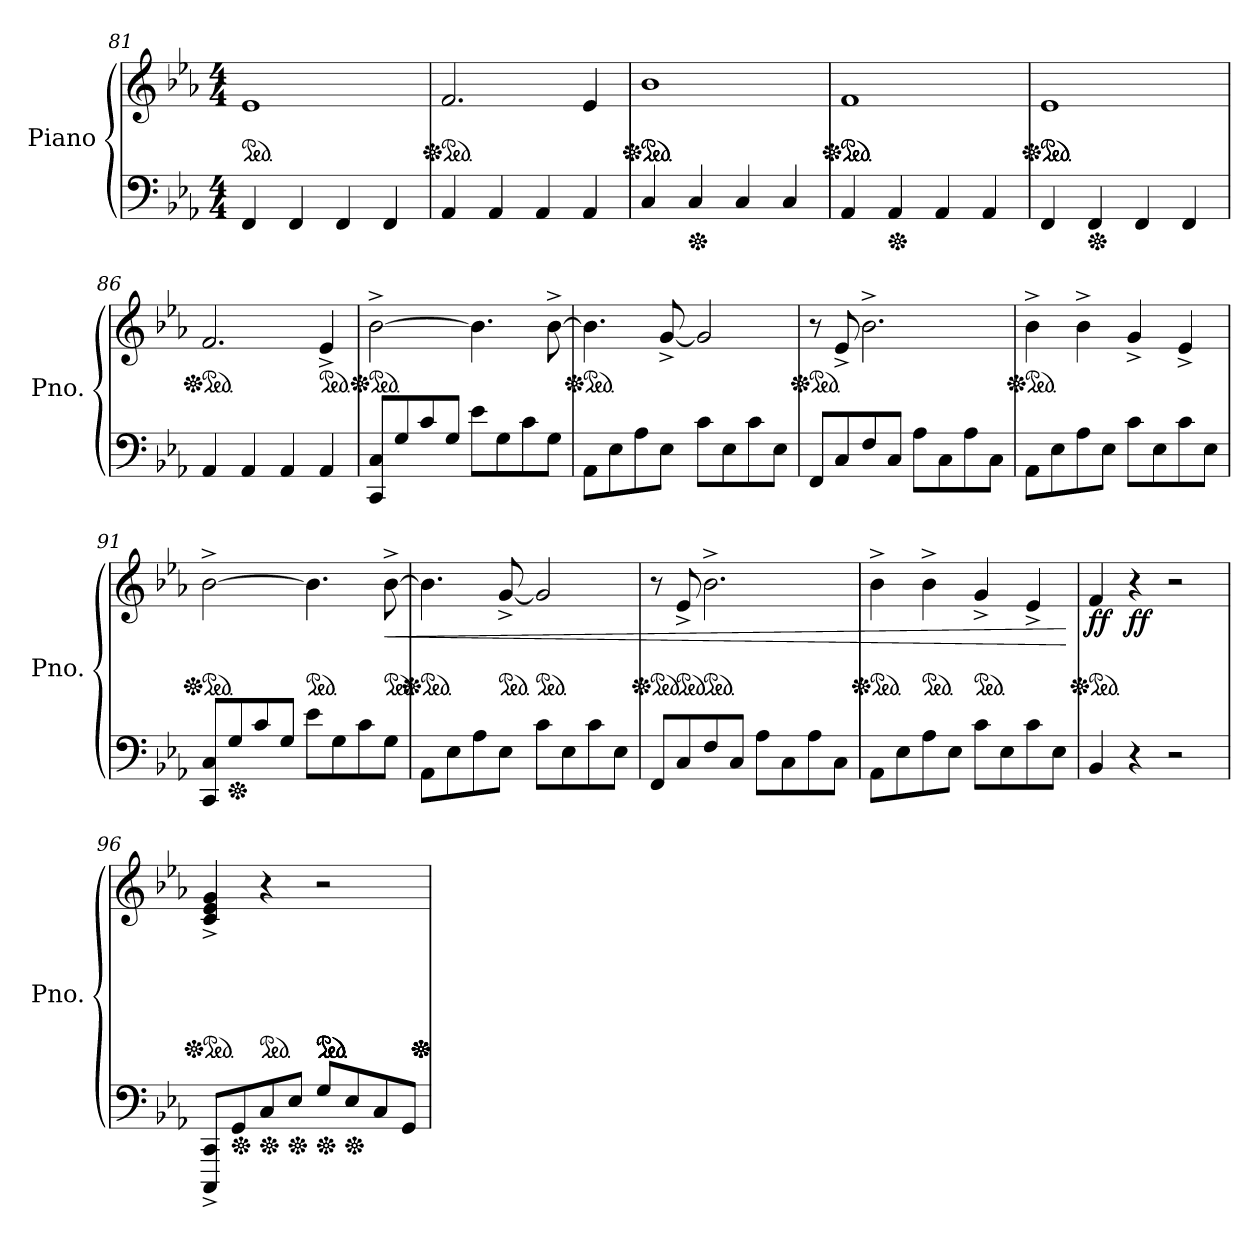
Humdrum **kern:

**kern	**kern	**dynam
*part1	*part1	*part1
*staff2	*staff1	*staff1/2
*I"Piano	*	*
*I'Pno.	*	*
!!LO:LB:g=z
*clefF4	*clefG2	*
*k[b-e-a-]	*k[b-e-a-]	*
*M4/4	*M4/4	*
*	*ped	*
=81	=81	=81
4FF/	1e-	.
4FF/	.	.
4FF/	.	.
4FF/	.	.
=82	=82	=82
*	*Xped	*
*	*ped	*
4AA-/	2.f/	.
4AA-/	.	.
4AA-/	.	.
4AA-/	4e-/	.
=83	=83	=83
*	*Xped	*
*	*ped	*
*	*ped	*
4C/	1b-	.
*Xped	*	*
4C/	.	.
4C/	.	.
4C/	.	.
=84	=84	=84
*	*Xped	*
*	*ped	*
*	*ped	*
4AA-/	1f	.
*Xped	*	*
4AA-/	.	.
4AA-/	.	.
4AA-/	.	.
=85	=85	=85
*	*Xped	*
*	*ped	*
*	*ped	*
4FF/	1e-	.
*Xped	*	*
4FF/	.	.
4FF/	.	.
4FF/	.	.
=86	=86	=86
*	*Xped	*
*	*ped	*
4AA-/	2.f/	.
4AA-/	.	.
4AA-/	.	.
*	*ped	*
4AA-/	4e-^/	.
=87	=87	=87
*	*Xped	*
*	*Xped	*
*	*ped	*
8CC/ 8C/L	[2b-^\	.
8G/	.	.
8c/	.	.
8G/J	.	.
8e-\L	4.b-\]	.
8G\	.	.
8c\	.	.
8G\J	[8b-^\	.
!!LO:LB:g=z
=88	=88	=88
*	*Xped	*
*	*ped	*
8AA-\L	4.b-\]	.
8E-\	.	.
8A-\	.	.
8E-\J	[8g^/	.
8c\L	2g/]	.
8E-\	.	.
8c\	.	.
8E-\J	.	.
=89	=89	=89
*	*Xped	*
*	*ped	*
8FF/L	8r	.
8C/	8e-^/	.
8F/	2.b-^\	.
8C/J	.	.
8A-\L	.	.
8C\	.	.
8A-\	.	.
8C\J	.	.
=90	=90	=90
*	*Xped	*
*	*ped	*
8AA-\L	4b-^\	.
8E-\	.	.
8A-\	4b-^\	.
8E-\J	.	.
8c\L	4g^/	.
8E-\	.	.
8c\	4e-^/	.
8E-\J	.	.
=91	=91	=91
*	*Xped	*
*	*ped	*
8CC/ 8C/L	[2b-^\	.
*Xped	*	*
8G/	.	.
8c/	.	.
8G/J	.	.
*	*ped	*
8e-\L	4.b-\]	.
8G\	.	.
8c\	.	.
*	*ped	*
!	!	!LO:HP:b
8G\J	[8b-^\	<
=92	=92	=92
*	*Xped	*
*	*Xped	*
*	*ped	*
8AA-\L	4.b-\]	.
8E-\	.	.
8A-\	.	.
*	*ped	*
8E-\J	[8g^/	.
*	*ped	*
8c\L	2g/]	.
8E-\	.	.
8c\	.	.
8E-\J	.	.
!!LO:PB:g=z
=93	=93	=93
*	*Xped	*
*	*Xped	*
*	*Xped	*
*	*ped	*
8FF/L	8r	.
*	*ped	*
8C/	8e-^/	.
*	*ped	*
8F/	2.b-^\	.
8C/J	.	.
8A-\L	.	.
8C\	.	.
8A-\	.	.
8C\J	.	.
=94	=94	=94
*	*Xped	*
*	*Xped	*
*	*Xped	*
*	*ped	*
8AA-\L	4b-^\	.
8E-\	.	.
*	*ped	*
8A-\	4b-^\	.
8E-\J	.	.
*	*ped	*
8c\L	4g^/	.
8E-\	.	.
8c\	4e-^/	.
8E-\J	.	.
.	.	[
=95	=95	=95
*	*Xped	*
*	*Xped	*
*	*Xped	*
*	*ped	*
!	!	!LO:DY:b
4BB-/	4f/	ff
!	!	!LO:DY:b
4r	4r	ff
2r	2r	.
=96	=96	=96
*	*Xped	*
*	*ped	*
8CCC/^ 8CC/^L	4c/^ 4e-/^ 4g/^	.
*Xped	*	*
8GG/	.	.
*Xped	*	*
*	*ped	*
8C/	4r	.
*Xped	*	*
8E-/J	.	.
*Xped	*	*
*	*ped	*
*	*ped	*
*	*ped	*
*	*ped	*
*	*ped	*
*	*ped	*
8G/L	2r	.
*Xped	*	*
8E-/	.	.
8C/	.	.
8GG/J	.	.
*	*Xped	*
*	*Xped	*
*	*Xped	*
=	=	=
*-	*-	*-
